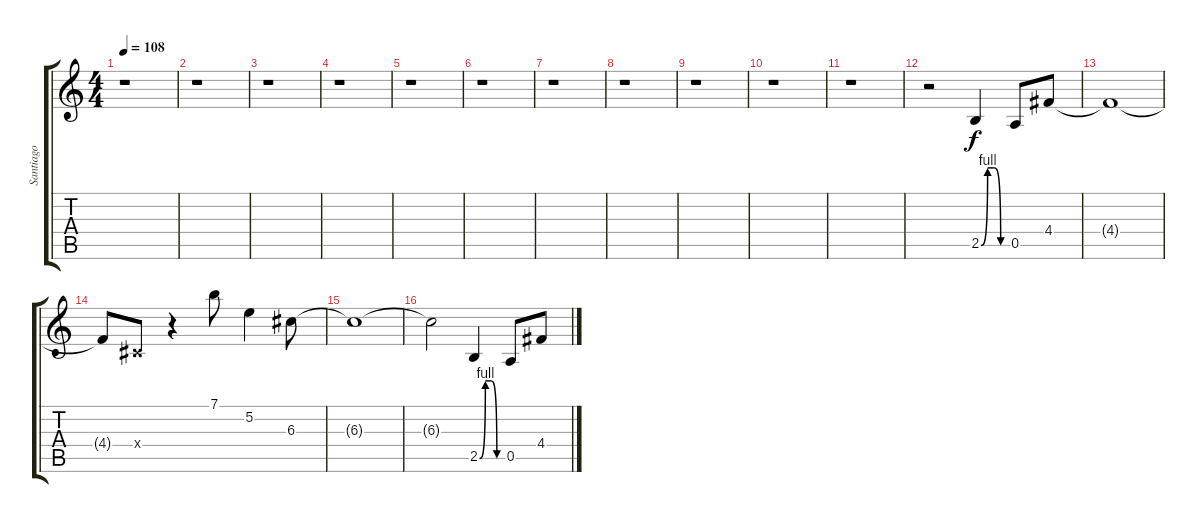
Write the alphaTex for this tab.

\track ("Santiago" "Santiago") {instrument distortionguitar}
\staff {score tabs}
\tuning (E4 B3 G3 D3 A2 E2) {hide}
\ts (4 4)
\tempo 108
\clef g2
\ks c
r.1{dy f instrument distortionguitar} |
r.1 |
r.1 |
r.1 |
r.1 |
r.1 |
r.1 |
r.1 |
r.1 |
r.1 |
r.1 |
r.2 2.5{be (custom 0 0 15 4 30 4 45 0 60 0)}.4 0.5.8 4.4.8 |
4.4{t}.1 |
4.4{t}.8 -1.4{x}.8 r.4 7.1.8 5.2.4 6.3.8 |
6.3{t}.1 |
6.3{t}.2 2.5{be (custom 0 0 15 4 30 4 45 0 60 0)}.4 0.5.8 4.4.8
